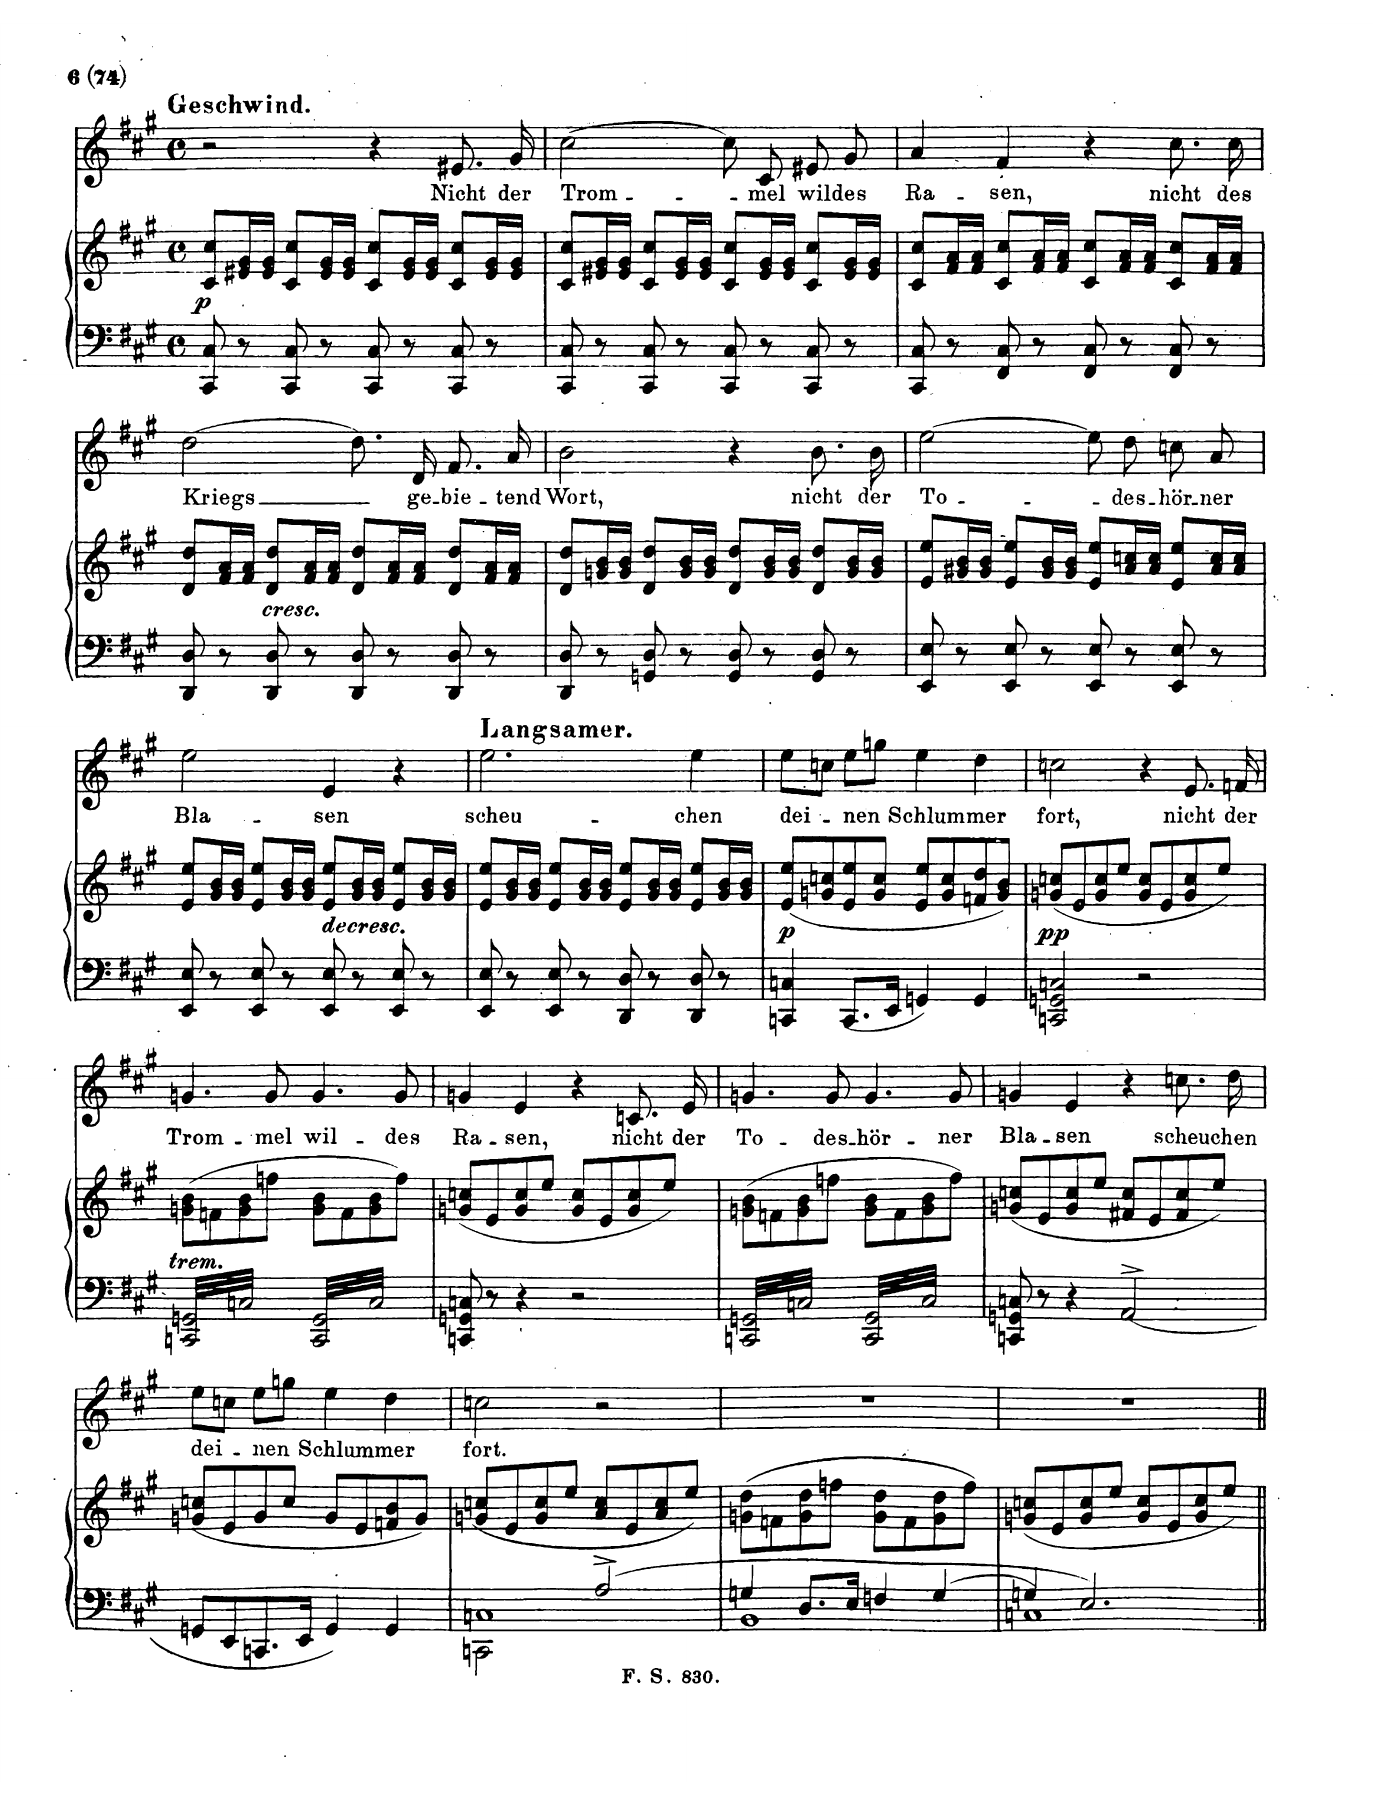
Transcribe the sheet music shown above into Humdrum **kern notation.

**kern	**kern	**dynam	**kern	**text
*part2	*part2	*part2	*part1	*part1
*staff3	*staff2	*staff2/3	*staff1	*staff1
*I"Piano	*	*	*I"Voice	*
*I'Pno	*	*	*	*
*clefF4	*clefG2	*	*clefG2	*
*k[f#c#g#]	*k[f#c#g#]	*	*k[f#c#g#]	*
*M4/4	*M4/4	*	*M4/4	*
*met(c)	*met(c)	*	*met(c)	*
=92	=92	=92	=92	=92
!	!	!	!LO:TX:a:B:t=Geschwind	!
8CC#/ 8C#/	8c#/ 8cc#/L	.	2r	.
8r	16e#X/ 16g#/L	.	.	.
.	16e#/ 16g#/JJ	.	.	.
8CC#/ 8C#/	8c#/ 8cc#/L	.	.	.
8r	16e#/ 16g#/L	.	.	.
.	16e#/ 16g#/JJ	.	.	.
8CC#/ 8C#/	8c#/ 8cc#/L	.	4r	.
8r	16e#/ 16g#/L	.	.	.
.	16e#/ 16g#/JJ	.	.	.
8CC#/ 8C#/	8c#/ 8cc#/L	.	8.e#X/	Nicht
8r	16e#/ 16g#/L	.	.	.
.	16e#/ 16g#/JJ	.	16g#/	der
=93	=93	=93	=93	=93
8CC#/ 8C#/	8c#/ 8cc#/L	.	[2cc#\	Trom-
8r	16e#X/ 16g#/L	.	.	.
.	16e#/ 16g#/JJ	.	.	.
8CC#/ 8C#/	8c#/ 8cc#/L	.	.	.
8r	16e#/ 16g#/L	.	.	.
.	16e#/ 16g#/JJ	.	.	.
8CC#/ 8C#/	8c#/ 8cc#/L	.	8cc#\]	.
8r	16e#/ 16g#/L	.	8c#/	-mel
.	16e#/ 16g#/JJ	.	.	.
8CC#/ 8C#/	8c#/ 8cc#/L	.	8e#X/	wil-
8r	16e#/ 16g#/L	.	8g#/	-des
.	16e#/ 16g#/JJ	.	.	.
=94	=94	=94	=94	=94
8CC#/ 8C#/	8c#/ 8cc#/L	.	4a/	Ra-
8r	16f#/ 16a/L	.	.	.
.	16f#/ 16a/JJ	.	.	.
8FF#/ 8C#/	8c#/ 8cc#/L	.	4f#/	-sen,
8r	16f#/ 16a/L	.	.	.
.	16f#/ 16a/JJ	.	.	.
8FF#/ 8C#/	8c#/ 8cc#/L	.	4r	.
8r	16f#/ 16a/L	.	.	.
.	16f#/ 16a/JJ	.	.	.
8FF#/ 8C#/	8c#/ 8cc#/L	.	8.cc#\	nicht
8r	16f#/ 16a/L	.	.	.
.	16f#/ 16a/JJ	.	16cc#\	des
=95	=95	=95	=95	=95
8DD/ 8D/	8d/ 8dd/L	.	[2dd\	Kriegs
8r	16f#/ 16a/L	.	.	.
.	16f#/ 16a/JJ	.	.	.
!	!LO:TX:b:i:t=cresc.	!	!	!
8DD/ 8D/	8d/ 8dd/L	.	.	.
8r	16f#/ 16a/L	.	.	.
.	16f#/ 16a/JJ	.	.	.
8DD/ 8D/	8d/ 8dd/L	.	8.dd\]	.
8r	16f#/ 16a/L	.	.	.
.	16f#/ 16a/JJ	.	16d/	ge-
8DD/ 8D/	8d/ 8dd/L	.	8.f#/	-bie-
8r	16f#/ 16a/L	.	.	.
.	16f#/ 16a/JJ	.	16a/	-tend
=96	=96	=96	=96	=96
8DD/ 8D/	8d/ 8dd/L	.	2b\	Wort,
8r	16gn/ 16b/L	.	.	.
.	16g/ 16b/JJ	.	.	.
8GGn/ 8D/	8d/ 8dd/L	.	.	.
8r	16g/ 16b/L	.	.	.
.	16g/ 16b/JJ	.	.	.
8GG/ 8D/	8d/ 8dd/L	.	4r	.
8r	16g/ 16b/L	.	.	.
.	16g/ 16b/JJ	.	.	.
8GG/ 8D/	8d/ 8dd/L	.	8.b\	nicht
8r	16g/ 16b/L	.	.	.
.	16g/ 16b/JJ	.	16b\	der
=97	=97	=97	=97	=97
8EE/ 8E/	8e/ 8ee/L	.	[2ee\	To-
8r	16g#X/ 16b/L	.	.	.
.	16g#/ 16b/JJ	.	.	.
8EE/ 8E/	8e/ 8ee/L	.	.	.
8r	16g#/ 16b/L	.	.	.
.	16g#/ 16b/JJ	.	.	.
8EE/ 8E/	8e/ 8ee/L	.	8ee\]	.
8r	16a/ 16ccn/L	.	8dd\	-des-
.	16a/ 16cc/JJ	.	.	.
8EE/ 8E/	8e/ 8ee/L	.	8ccn\	-hör-
8r	16a/ 16cc/L	.	8a/	-ner
.	16a/ 16cc/JJ	.	.	.
=98	=98	=98	=98	=98
8EE/ 8E/	8e/ 8ee/L	.	2ee\	Bla-
8r	16g#/ 16b/L	.	.	.
.	16g#/ 16b/JJ	.	.	.
8EE/ 8E/	8e/ 8ee/L	.	.	.
8r	16g#/ 16b/L	.	.	.
.	16g#/ 16b/JJ	.	.	.
!	!LO:TX:b:i:t=decresc.	!	!	!
8EE/ 8E/	8e/ 8ee/L	.	4e/	-sen
8r	16g#/ 16b/L	.	.	.
.	16g#/ 16b/JJ	.	.	.
8EE/ 8E/	8e/ 8ee/L	.	4r	.
8r	16g#/ 16b/L	.	.	.
.	16g#/ 16b/JJ	.	.	.
=99	=99	=99	=99	=99
!	!	!	!LO:TX:a:B:t=Langsamer	!
8EE/ 8E/	8e/ 8ee/L	.	2.ee\	scheu-
8r	16g#/ 16b/L	.	.	.
.	16g#/ 16b/JJ	.	.	.
8EE/ 8E/	8e/ 8ee/L	.	.	.
8r	16g#/ 16b/L	.	.	.
.	16g#/ 16b/JJ	.	.	.
8DD/ 8D/	8e/ 8ee/L	.	.	.
8r	16g#/ 16b/L	.	.	.
.	16g#/ 16b/JJ	.	.	.
8DD/ 8D/	8e/ 8ee/L	.	4ee\	-chen
8r	16g#/ 16b/L	.	.	.
.	16g#/ 16b/JJ	.	.	.
=100	=100	=100	=100	=100
!	!	!LO:DY:b	!	!
4CCn/ 4Cn/	(8e/ 8ee/L	p	8ee\L	dei-
.	8gn/ 8ccn/	.	8ccn\J	.
8.CC/L	8e/ 8ee/	.	8ee\L	-nen
.	8g/ 8cc/J	.	8ggn\J	.
16EE/Jk	.	.	.	.
4GGn/	8e/ 8ee/L	.	4ee\	Schlum-
.	8g/ 8cc/	.	.	.
4GG/	8fn/ 8dd/	.	4dd\	-mer
.	8g/ 8b/J)	.	.	.
=101	=101	=101	=101	=101
!	!	!LO:DY:b	!	!
2CCn/ 2GGn/ 2Cn/	(8gn/ 8ccn/L	pp	2ccn\	fort,
.	8e/	.	.	.
.	8g/ 8cc/	.	.	.
.	8ee/J	.	.	.
2r	8g/ 8cc/L	.	4r	.
.	8e/	.	.	.
.	8g/ 8cc/	.	8.e/	nicht
.	8ee/J)	.	.	.
.	.	.	16fn/	der
=102	=102	=102	=102	=102
!LO:TX:i:t=trem.	!	!	!	!
6.CCn/ 6.GGn/	(8gn\ 8b\L	.	4.gn/	-Trom-
.	8fn\	.	.	.
6.Cn/	8g\ 8b\	.	.	.
.	8ffn\J	.	8g/	-mel
6.CC/ 6.GG/	8g\ 8b\L	.	4.g/	wil-
.	8f\	.	.	.
6.C/	8g\ 8b\	.	.	.
.	8ff\J)	.	8g/	-des
=103	=103	=103	=103	=103
8CCn/ 8GGn/ 8Cn/	(8gn/ 8ccn/L	.	4gn/	Ra-
8r	8e/	.	.	.
4r	8g/ 8cc/	.	4e/	-sen,
.	8ee/J	.	.	.
2r	8g/ 8cc/L	.	4r	.
.	8e/	.	.	.
.	8g/ 8cc/	.	8.cn/	nicht
.	8ee/J)	.	.	.
.	.	.	16e/	der
=104	=104	=104	=104	=104
6.CCn/ 6.GGn/	(8gn\ 8b\L	.	4.gn/	To-
.	8fn\	.	.	.
6.Cn/	8g\ 8b\	.	.	.
.	8ffn\J	.	8g/	-des-
6.CC/ 6.GG/	8g\ 8b\L	.	4.g/	-hör-
.	8f\	.	.	.
6.C/	8g\ 8b\	.	.	.
.	8ff\J)	.	8g/	-ner
=105	=105	=105	=105	=105
8CCn/ 8GGn/ 8Cn/	(8gn/ 8ccn/L	.	4gn/	Bla-
8r	8e/	.	.	.
4r	8g/ 8cc/	.	4e/	-sen
.	8ee/J	.	.	.
2AA^>/	8f#X/ 8cc/L	.	4r	.
.	8e/	.	.	.
.	8f#/ 8cc/	.	8.ccn\	scheu-
.	8ee/J)	.	.	.
.	.	.	16dd\	-chen
=106	=106	=106	=106	=106
8GGn/L	(8gn/ 8ccn/L	.	8ee\L	dei-
8EE/	8e/	.	8ccn\J	.
8.CCn/	8g/	.	8ee\L	-nen
.	8cc/J	.	8ggn\J	.
16EE/Jk	.	.	.	.
4GG/	8g/L	.	4ee\	Schlum-
.	8e/	.	.	.
4GG/	8fn/ 8b/	.	4dd\	-mer
.	8g/J)	.	.	.
=107	=107	=107	=107	=107
*^	*	*	*	*
2CCn\	1Cn	(8gn/ 8ccn/L	.	2ccn\	fort.
.	.	8e/	.	.	.
.	.	8g/ 8cc/	.	.	.
.	.	8ee/J	.	.	.
2A^/	.	8a/ 8cc/L	.	2r	.
.	.	8e/	.	.	.
.	.	8a/ 8cc/	.	.	.
.	.	8ee/J)	.	.	.
=108	=108	=108	=108	=108	=108
4Gn/	1BB	(8gn\ 8dd\L	.	1r	.
.	.	8fn\	.	.	.
8.D/L	.	8g\ 8dd\	.	.	.
.	.	8ffn\J	.	.	.
16E/Jk	.	.	.	.	.
4Fn/	.	8g\ 8dd\L	.	.	.
.	.	8f\	.	.	.
[4G/	.	8g\ 8dd\	.	.	.
.	.	8ff\J)	.	.	.
=109	=109	=109	=109	=109	=109
4G/]	1Cn	(8gn/ 8ccn/L	.	1r	.
.	.	8e/	.	.	.
2.E/	.	8g/ 8cc/	.	.	.
.	.	8ee/J	.	.	.
.	.	8g/ 8cc/L	.	.	.
.	.	8e/	.	.	.
.	.	8g/ 8cc/	.	.	.
.	.	8ee/J)	.	.	.
*v	*v	*	*	*	*
=||	=||	=||	=||	=||
*-	*-	*-	*-	*-
